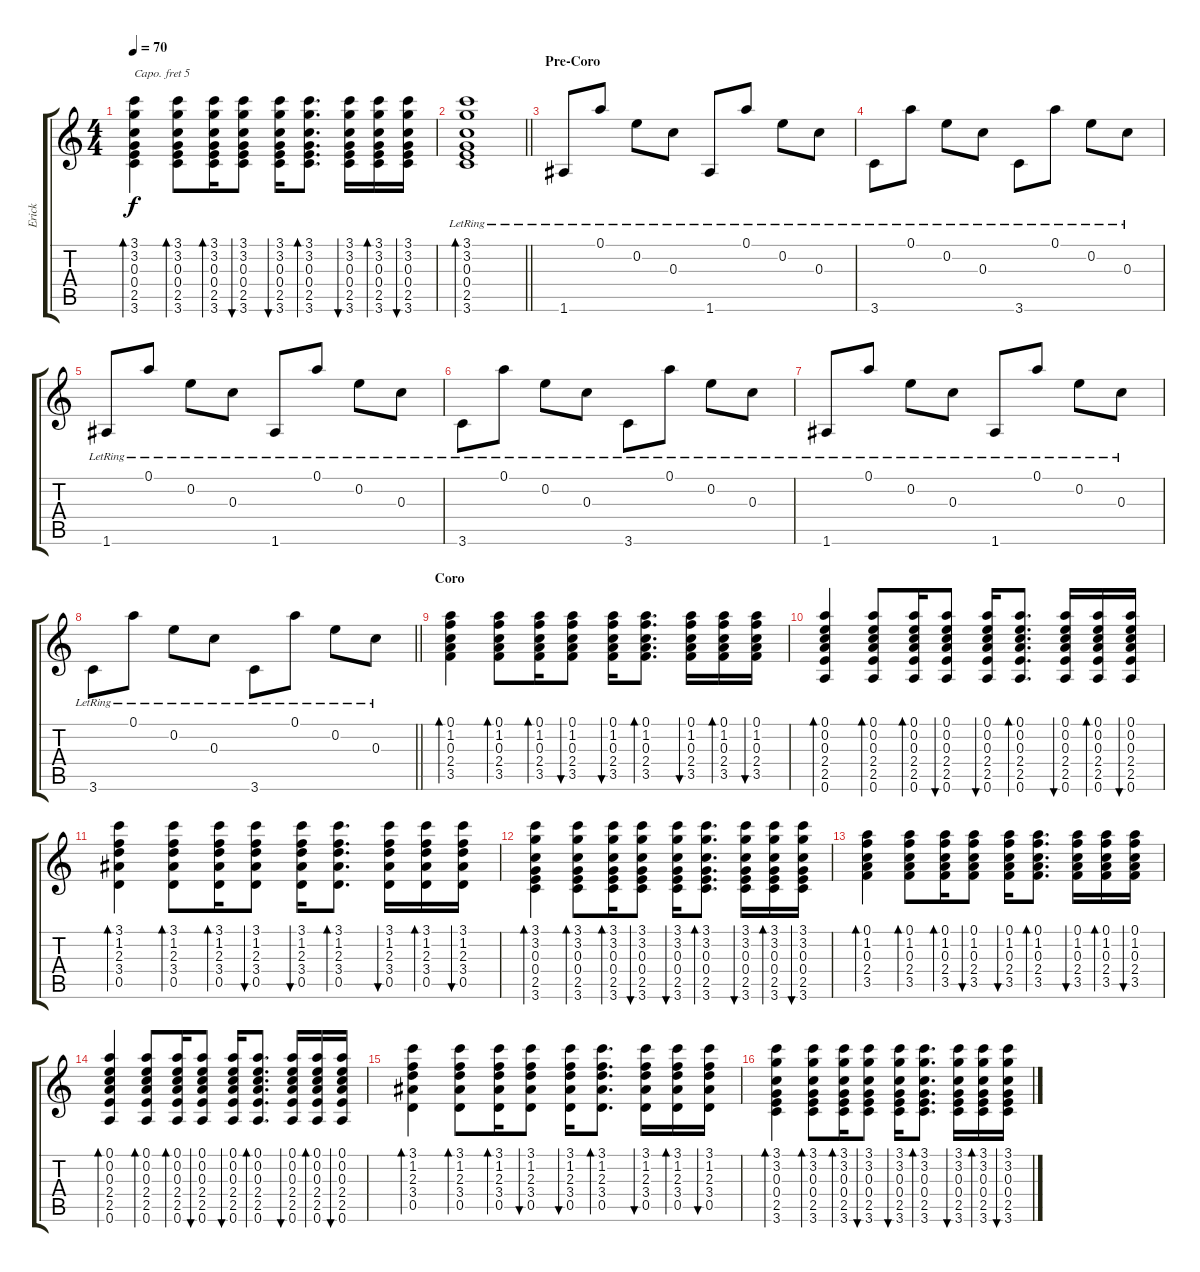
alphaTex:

\track ("Erick" "Erick") {instrument acousticguitarsteel}
\staff {score tabs}
\capo 5
\tuning (E4 B3 G3 D3 A2 E2) {hide}
\ts (4 4)
\tempo 70
\clef g2
\ks c
(3.1 3.2 0.3 0.4 2.5 3.6).4{bd 30 dy f} (3.1 3.2 0.3 0.4 2.5 3.6).8{bd 30} (3.1 3.2 0.3 0.4 2.5 3.6).16{bd 30} (3.1 3.2 0.3 0.4 2.5 3.6).8{bu 30} (3.1 3.2 0.3 0.4 2.5 3.6).16{bu 30} (3.1 3.2 0.3 0.4 2.5 3.6).8{d bd 30} (3.1 3.2 0.3 0.4 2.5 3.6).16{bu 30} (3.1 3.2 0.3 0.4 2.5 3.6).16{bd 30} (3.1 3.2 0.3 0.4 2.5 3.6).16{bu 30} |
\barLineRight lightlight
(3.1 3.2 0.3 0.4 2.5 3.6{lr}).1{bd 30} |
\section ("" "Pre-Coro")
1.6{lr}.8 0.1{lr}.8 0.2{lr}.8 0.3{lr}.8 1.6{lr}.8 0.1{lr}.8 0.2{lr}.8 0.3{lr}.8 |
3.6{lr}.8 0.1{lr}.8 0.2{lr}.8 0.3{lr}.8 3.6{lr}.8 0.1{lr}.8 0.2{lr}.8 0.3{lr}.8 |
1.6{lr}.8 0.1{lr}.8 0.2{lr}.8 0.3{lr}.8 1.6{lr}.8 0.1{lr}.8 0.2{lr}.8 0.3{lr}.8 |
3.6{lr}.8 0.1{lr}.8 0.2{lr}.8 0.3{lr}.8 3.6{lr}.8 0.1{lr}.8 0.2{lr}.8 0.3{lr}.8 |
1.6{lr}.8 0.1{lr}.8 0.2{lr}.8 0.3{lr}.8 1.6{lr}.8 0.1{lr}.8 0.2{lr}.8 0.3{lr}.8 |
\barLineRight lightlight
3.6{lr}.8 0.1{lr}.8 0.2{lr}.8 0.3{lr}.8 3.6{lr}.8 0.1{lr}.8 0.2{lr}.8 0.3{lr}.8 |
\section ("" "Coro")
(0.1 1.2 0.3 2.4 3.5).4{bd 30} (0.1 1.2 0.3 2.4 3.5).8{bd 30} (0.1 1.2 0.3 2.4 3.5).16{bd 30} (0.1 1.2 0.3 2.4 3.5).8{bu 30} (0.1 1.2 0.3 2.4 3.5).16{bu 30} (0.1 1.2 0.3 2.4 3.5).8{d bd 30} (0.1 1.2 0.3 2.4 3.5).16{bu 30} (0.1 1.2 0.3 2.4 3.5).16{bd 30} (0.1 1.2 0.3 2.4 3.5).16{bu 30} |
(0.1 0.2 0.3 2.4 2.5 0.6).4{bd 30} (0.1 0.2 0.3 2.4 2.5 0.6).8{bd 30} (0.1 0.2 0.3 2.4 2.5 0.6).16{bd 30} (0.1 0.2 0.3 2.4 2.5 0.6).8{bu 30} (0.1 0.2 0.3 2.4 2.5 0.6).16{bu 30} (0.1 0.2 0.3 2.4 2.5 0.6).8{d bd 30} (0.1 0.2 0.3 2.4 2.5 0.6).16{bu 30} (0.1 0.2 0.3 2.4 2.5 0.6).16{bd 30} (0.1 0.2 0.3 2.4 2.5 0.6).16{bu 30} |
(3.1 1.2 2.3 3.4 0.5).4{bd 30} (3.1 1.2 2.3 3.4 0.5).8{bd 30} (3.1 1.2 2.3 3.4 0.5).16{bd 30} (3.1 1.2 2.3 3.4 0.5).8{bu 30} (3.1 1.2 2.3 3.4 0.5).16{bu 30} (3.1 1.2 2.3 3.4 0.5).8{d bd 30} (3.1 1.2 2.3 3.4 0.5).16{bu 30} (3.1 1.2 2.3 3.4 0.5).16{bd 30} (3.1 1.2 2.3 3.4 0.5).16{bu 30} |
(3.1 3.2 0.3 0.4 2.5 3.6).4{bd 30} (3.1 3.2 0.3 0.4 2.5 3.6).8{bd 30} (3.1 3.2 0.3 0.4 2.5 3.6).16{bd 30} (3.1 3.2 0.3 0.4 2.5 3.6).8{bu 30} (3.1 3.2 0.3 0.4 2.5 3.6).16{bu 30} (3.1 3.2 0.3 0.4 2.5 3.6).8{d bd 30} (3.1 3.2 0.3 0.4 2.5 3.6).16{bu 30} (3.1 3.2 0.3 0.4 2.5 3.6).16{bd 30} (3.1 3.2 0.3 0.4 2.5 3.6).16{bu 30} |
(0.1 1.2 0.3 2.4 3.5).4{bd 30} (0.1 1.2 0.3 2.4 3.5).8{bd 30} (0.1 1.2 0.3 2.4 3.5).16{bd 30} (0.1 1.2 0.3 2.4 3.5).8{bu 30} (0.1 1.2 0.3 2.4 3.5).16{bu 30} (0.1 1.2 0.3 2.4 3.5).8{d bd 30} (0.1 1.2 0.3 2.4 3.5).16{bu 30} (0.1 1.2 0.3 2.4 3.5).16{bd 30} (0.1 1.2 0.3 2.4 3.5).16{bu 30} |
(0.1 0.2 0.3 2.4 2.5 0.6).4{bd 30} (0.1 0.2 0.3 2.4 2.5 0.6).8{bd 30} (0.1 0.2 0.3 2.4 2.5 0.6).16{bd 30} (0.1 0.2 0.3 2.4 2.5 0.6).8{bu 30} (0.1 0.2 0.3 2.4 2.5 0.6).16{bu 30} (0.1 0.2 0.3 2.4 2.5 0.6).8{d bd 30} (0.1 0.2 0.3 2.4 2.5 0.6).16{bu 30} (0.1 0.2 0.3 2.4 2.5 0.6).16{bd 30} (0.1 0.2 0.3 2.4 2.5 0.6).16{bu 30} |
(3.1 1.2 2.3 3.4 0.5).4{bd 30} (3.1 1.2 2.3 3.4 0.5).8{bd 30} (3.1 1.2 2.3 3.4 0.5).16{bd 30} (3.1 1.2 2.3 3.4 0.5).8{bu 30} (3.1 1.2 2.3 3.4 0.5).16{bu 30} (3.1 1.2 2.3 3.4 0.5).8{d bd 30} (3.1 1.2 2.3 3.4 0.5).16{bu 30} (3.1 1.2 2.3 3.4 0.5).16{bd 30} (3.1 1.2 2.3 3.4 0.5).16{bu 30} |
(3.1 3.2 0.3 0.4 2.5 3.6).4{bd 30} (3.1 3.2 0.3 0.4 2.5 3.6).8{bd 30} (3.1 3.2 0.3 0.4 2.5 3.6).16{bd 30} (3.1 3.2 0.3 0.4 2.5 3.6).8{bu 30} (3.1 3.2 0.3 0.4 2.5 3.6).16{bu 30} (3.1 3.2 0.3 0.4 2.5 3.6).8{d bd 30} (3.1 3.2 0.3 0.4 2.5 3.6).16{bu 30} (3.1 3.2 0.3 0.4 2.5 3.6).16{bd 30} (3.1 3.2 0.3 0.4 2.5 3.6).16{bu 30}
